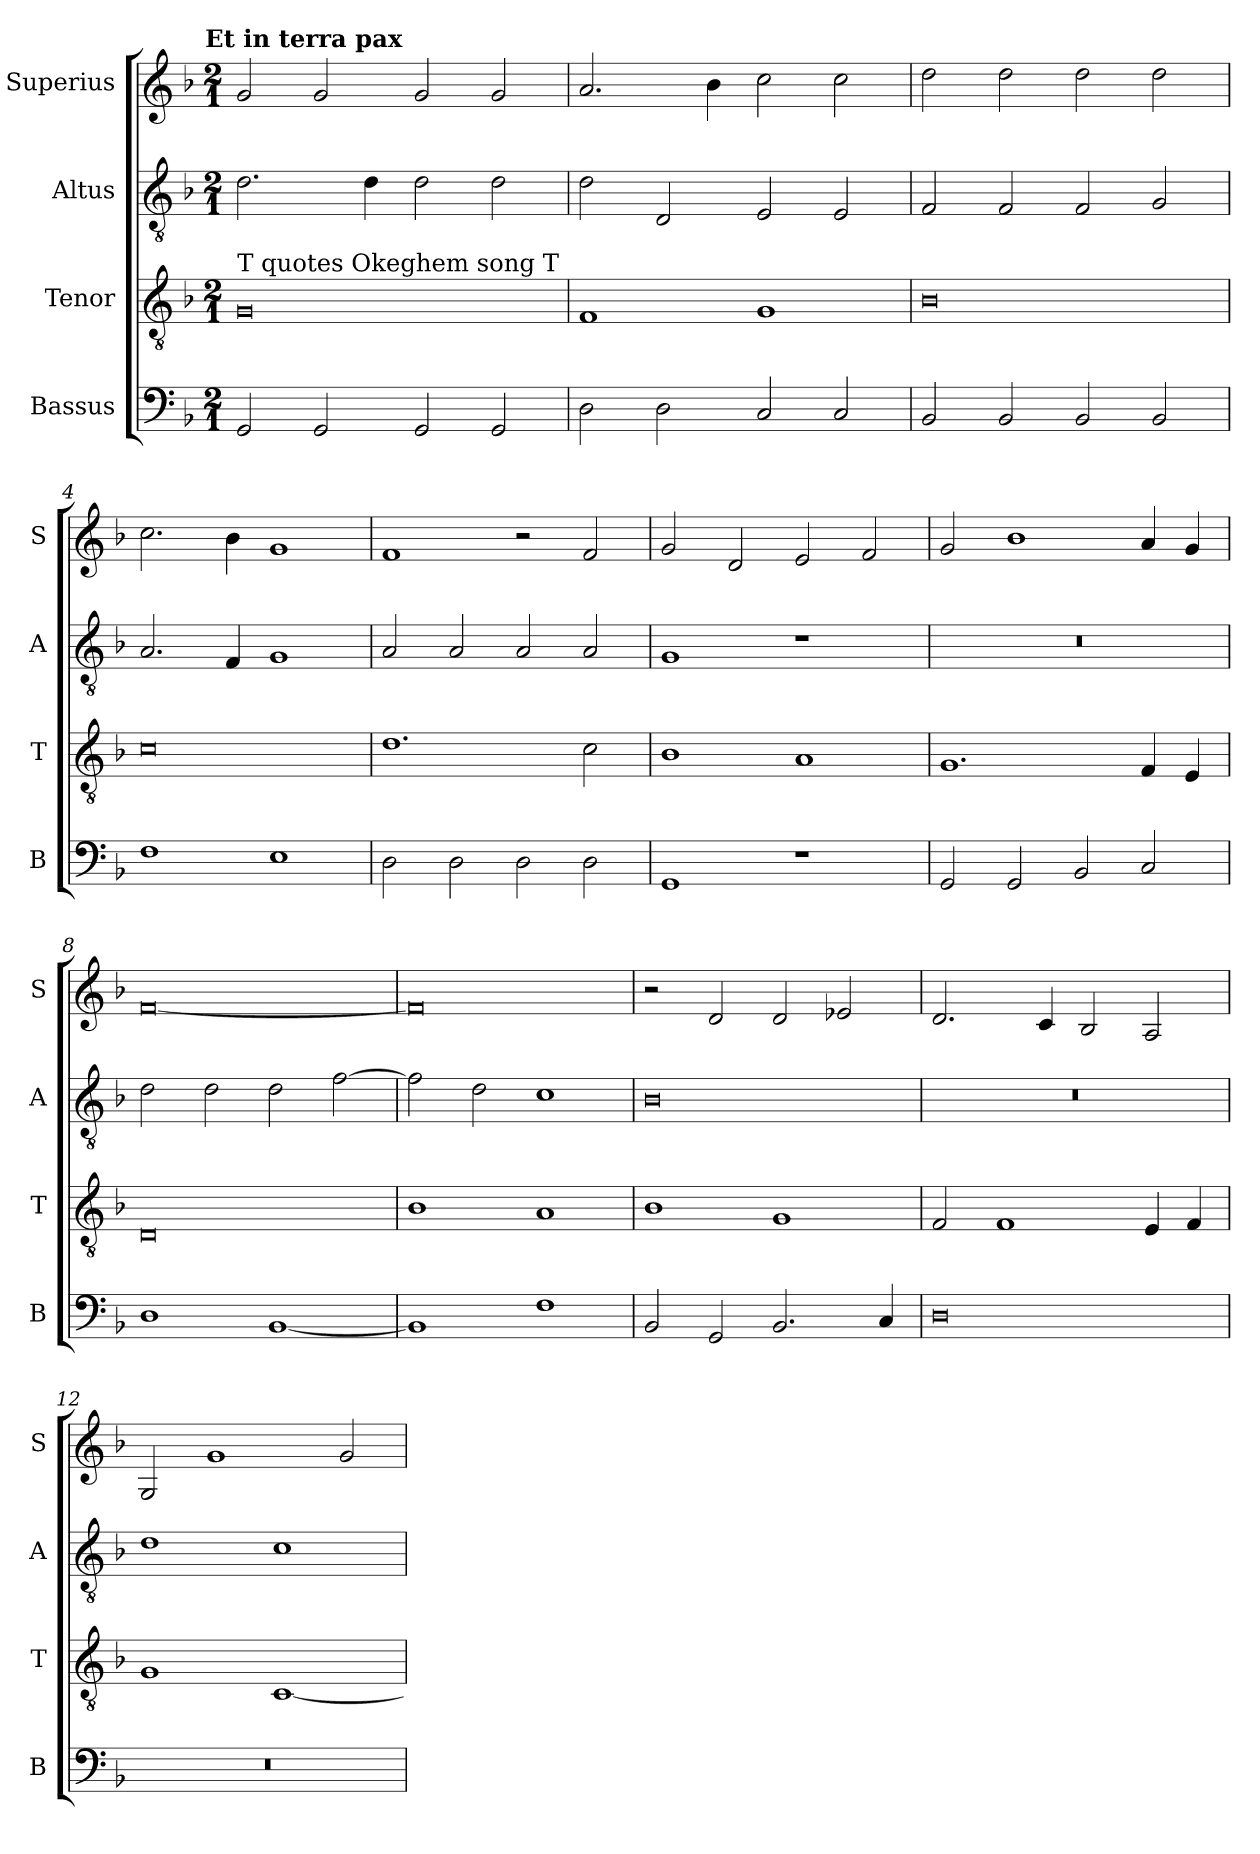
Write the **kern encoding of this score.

**kern	**kern	**kern	**kern
*part4	*part3	*part2	*part1
*staff4	*staff3	*staff2	*staff1
*I"Bassus	*I"Tenor	*I"Altus	*I"Superius
*I'B	*I'T	*I'A	*I'S
*clefF4	*clefGv2	*clefGv2	*clefG2
*k[b-]	*k[b-]	*k[b-]	*k[b-]
!!LO:TX:omd:t=Et in terra pax
*M2/1	*M2/1	*M2/1	*M2/1
=1	=1	=1	=1
!	!LO:TX:a:t=T quotes Okeghem song T	!	!
2GG/	0G	2.d\	2g/
2GG/	.	.	2g/
.	.	4d\	.
2GG/	.	2d\	2g/
2GG/	.	2d\	2g/
=2	=2	=2	=2
2D\	1F	2d\	2.a/
2D\	.	2D/	.
.	.	.	4b-\
2C/	1G	2E/	2cc\
2C/	.	2E/	2cc\
=3	=3	=3	=3
2BB-/	0B-	2F/	2dd\
2BB-/	.	2F/	2dd\
2BB-/	.	2F/	2dd\
2BB-/	.	2G/	2dd\
=4	=4	=4	=4
1F	0c	2.A/	2.cc\
.	.	4F/	4b-\
1E	.	1G	1g/
=5	=5	=5	=5
2D\	1.d	2A/	1f
2D\	.	2A/	.
2D\	.	2A/	2r
2D\	2c\	2A/	2f/
=6	=6	=6	=6
1GG	1B-	1G	2g/
.	.	.	2d/
1r	1A	1r	2e/
.	.	.	2f/
=7	=7	=7	=7
2GG/	1.G	0r	2g/
2GG/	.	.	1b-
2BB-/	.	.	.
2C/	4F/	.	4a/
.	4E/	.	4g/
=8	=8	=8	=8
1D	0D	2d\	[0f
.	.	2d\	.
[1BB-	.	2d\	.
.	.	[2f\	.
=9	=9	=9	=9
1BB-]	1B-	2f\]	0f]
.	.	2d\	.
1F	1A	1c	.
=10	=10	=10	=10
2BB-/	1B-	0B-	2r
2GG/	.	.	2d/
2.BB-/	1G	.	2d/
.	.	.	2e-X/
4C/	.	.	.
=11	=11	=11	=11
0D	2F/	0r	2.d/
.	1F	.	.
.	.	.	4c/
.	.	.	2B-/
.	4E/	.	2A/
.	4F/	.	.
=12	=12	=12	=12
0r	1G	1d	2G/
.	.	.	1g
.	[1C	1c	.
.	.	.	2g/
=	=	=	=
*-	*-	*-	*-
